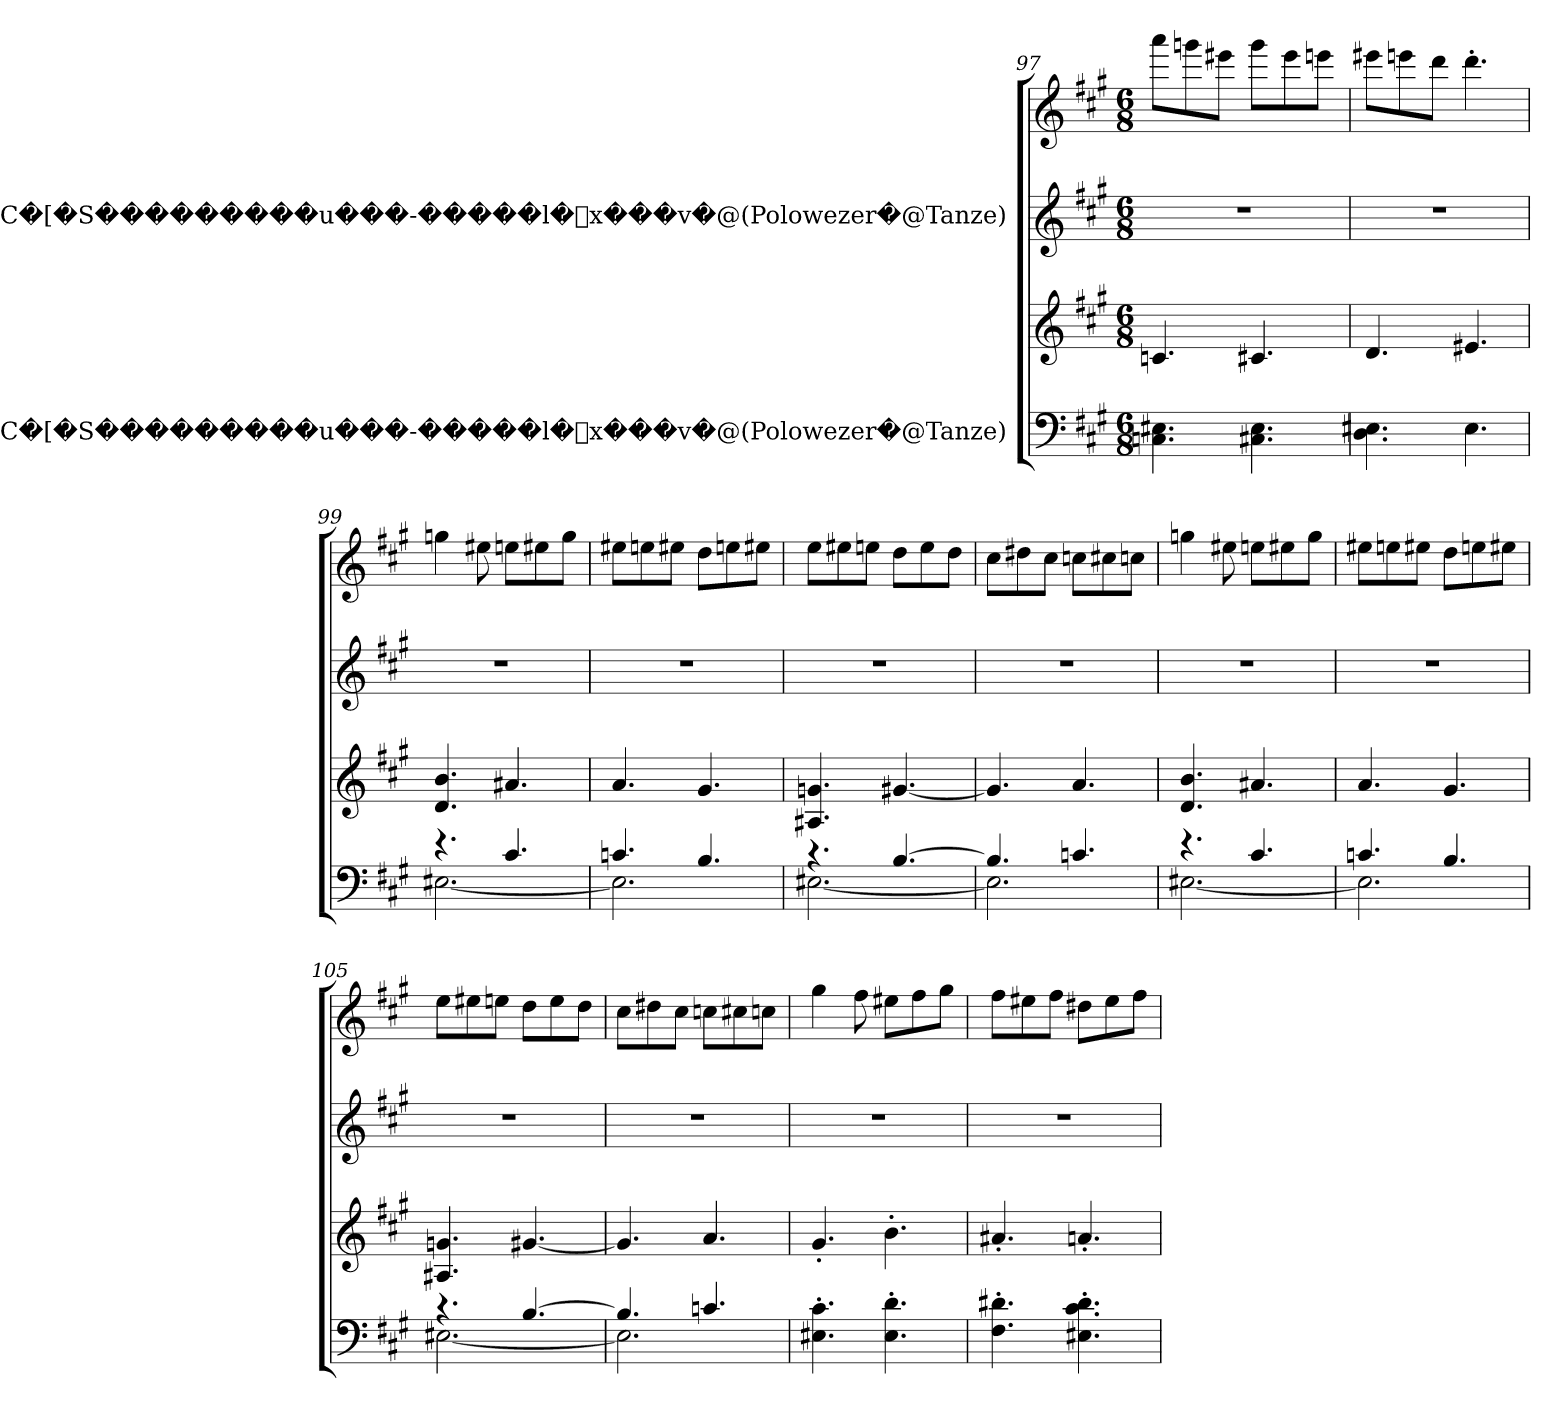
**kern	**kern	**kern	**kern
*part2	*part2	*part1	*part1
*staff4	*staff3	*staff2	*staff1
*I"钢琴, �C�[�S���������u���-�����l�ݗx���v�@(Polowezer�@Tanze)	*	*I"钢琴, �C�[�S���������u���-�����l�ݗx���v�@(Polowezer�@Tanze)	*
*clefF4	*clefG2	*clefG2	*clefG2
*k[f#c#g#]	*k[f#c#g#]	*k[f#c#g#]	*k[f#c#g#]
*M6/8	*M6/8	*M6/8	*M6/8
=97	=97	=97	=97
4.Cn\ 4.E#X\	4.cn/	2.r	8aaa\L
.	.	.	8gggn\
.	.	.	8eee#X\J
4.C#X\ 4.E#\	4.c#X/	.	8ggg\L
.	.	.	8eee#\
.	.	.	8eeen\J
=98	=98	=98	=98
4.D\ 4.E#X\	4.d/	2.r	8eee#X\L
.	.	.	8eeen\
.	.	.	8ddd\J
4.E#\	4.e#X/	.	4.ddd'\
!!LO:LB:g=z
=99	=99	=99	=99
*^	*	*	*
4.r	[2.E#X\	4.d/ 4.b/	2.r	4ggn\
.	.	.	.	8ee#X\
4.c#/	.	4.a#X/	.	8een\L
.	.	.	.	8ee#X\
.	.	.	.	8gg\J
=100	=100	=100	=100	=100
4.cn/	2.E#\]	4.a/	2.r	8ee#X\L
.	.	.	.	8een\
.	.	.	.	8ee#X\J
4.B/	.	4.g#/	.	8dd\L
.	.	.	.	8een\
.	.	.	.	8ee#X\J
=101	=101	=101	=101	=101
4.r	[2.E#X\	4.A#X/ 4.gn/	2.r	8ee\L
.	.	.	.	8ee#X\
.	.	.	.	8een\J
[4.B/	.	[4.g#X/	.	8dd\L
.	.	.	.	8ee\
.	.	.	.	8dd\J
=102	=102	=102	=102	=102
4.B/]	2.E#\]	4.g#/]	2.r	8cc#\L
.	.	.	.	8dd#X\
.	.	.	.	8cc#\J
4.cn/	.	4.a/	.	8ccn\L
.	.	.	.	8cc#X\
.	.	.	.	8ccn\J
!!LO:LB:g=z
=103	=103	=103	=103	=103
4.r	[2.E#X\	4.d/ 4.b/	2.r	4ggn\
.	.	.	.	8ee#X\
4.c#/	.	4.a#X/	.	8een\L
.	.	.	.	8ee#X\
.	.	.	.	8gg\J
=104	=104	=104	=104	=104
4.cn/	2.E#\]	4.a/	2.r	8ee#X\L
.	.	.	.	8een\
.	.	.	.	8ee#X\J
4.B/	.	4.g#/	.	8dd\L
.	.	.	.	8een\
.	.	.	.	8ee#X\J
=105	=105	=105	=105	=105
4.r	[2.E#X\	4.A#X/ 4.gn/	2.r	8ee\L
.	.	.	.	8ee#X\
.	.	.	.	8een\J
[4.B/	.	[4.g#X/	.	8dd\L
.	.	.	.	8ee\
.	.	.	.	8dd\J
=106	=106	=106	=106	=106
4.B/]	2.E#\]	4.g#/]	2.r	8cc#\L
.	.	.	.	8dd#X\
.	.	.	.	8cc#\J
4.cn/	.	4.a/	.	8ccn\L
.	.	.	.	8cc#X\
.	.	.	.	8ccn\J
*v	*v	*	*	*
!!LO:PB:g=z
=107	=107	=107	=107
4.E#X\' 4.c#\'	4.g#'/	2.r	4gg#\
.	.	.	8ff#\
4.E#\' 4.d\'	4.b'\	.	8ee#X\L
.	.	.	8ff#\
.	.	.	8gg#\J
=108	=108	=108	=108
4.F#\' 4.d#X\'	4.a#X'/	2.r	8ff#\L
.	.	.	8ee#X\
.	.	.	8ff#\J
4.E#X\' 4.c#\' 4.d#\'	4.an'/	.	8dd#X\L
.	.	.	8ee#\
.	.	.	8ff#\J
=	=	=	=
*-	*-	*-	*-
